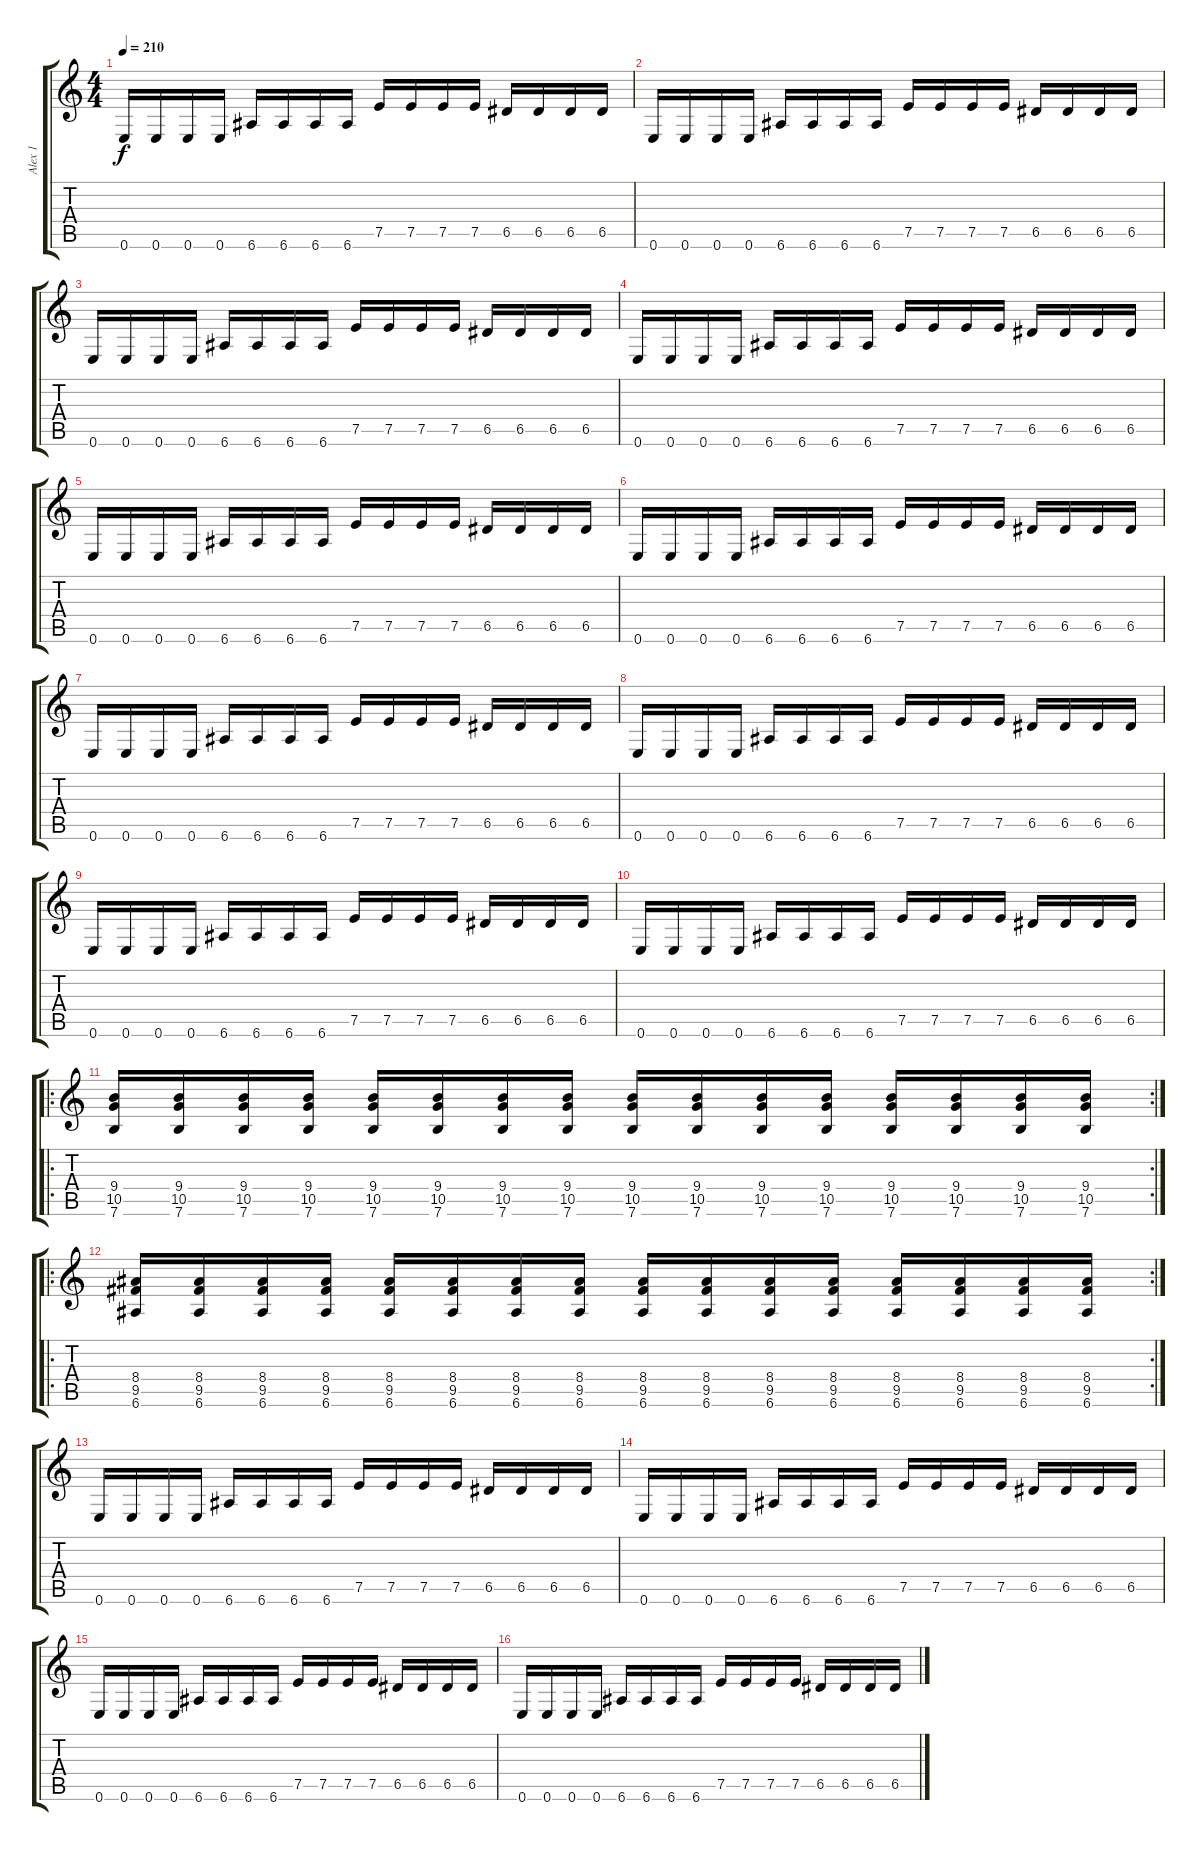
\track ("Alex 1" "Alex 1") {instrument distortionguitar}
\staff {score tabs}
\tuning (E4 B3 G3 D3 A2 E2) {hide}
\ts (4 4)
\tempo 210
\clef g2
\ks c
0.6.16{dy f} 0.6.16 0.6.16 0.6.16 6.6.16 6.6.16 6.6.16 6.6.16 7.5.16 7.5.16 7.5.16 7.5.16 6.5.16 6.5.16 6.5.16 6.5.16 |
0.6.16 0.6.16 0.6.16 0.6.16 6.6.16 6.6.16 6.6.16 6.6.16 7.5.16 7.5.16 7.5.16 7.5.16 6.5.16 6.5.16 6.5.16 6.5.16 |
0.6.16 0.6.16 0.6.16 0.6.16 6.6.16 6.6.16 6.6.16 6.6.16 7.5.16 7.5.16 7.5.16 7.5.16 6.5.16 6.5.16 6.5.16 6.5.16 |
0.6.16 0.6.16 0.6.16 0.6.16 6.6.16 6.6.16 6.6.16 6.6.16 7.5.16 7.5.16 7.5.16 7.5.16 6.5.16 6.5.16 6.5.16 6.5.16 |
0.6.16 0.6.16 0.6.16 0.6.16 6.6.16 6.6.16 6.6.16 6.6.16 7.5.16 7.5.16 7.5.16 7.5.16 6.5.16 6.5.16 6.5.16 6.5.16 |
0.6.16 0.6.16 0.6.16 0.6.16 6.6.16 6.6.16 6.6.16 6.6.16 7.5.16 7.5.16 7.5.16 7.5.16 6.5.16 6.5.16 6.5.16 6.5.16 |
0.6.16 0.6.16 0.6.16 0.6.16 6.6.16 6.6.16 6.6.16 6.6.16 7.5.16 7.5.16 7.5.16 7.5.16 6.5.16 6.5.16 6.5.16 6.5.16 |
0.6.16 0.6.16 0.6.16 0.6.16 6.6.16 6.6.16 6.6.16 6.6.16 7.5.16 7.5.16 7.5.16 7.5.16 6.5.16 6.5.16 6.5.16 6.5.16 |
0.6.16 0.6.16 0.6.16 0.6.16 6.6.16 6.6.16 6.6.16 6.6.16 7.5.16 7.5.16 7.5.16 7.5.16 6.5.16 6.5.16 6.5.16 6.5.16 |
0.6.16 0.6.16 0.6.16 0.6.16 6.6.16 6.6.16 6.6.16 6.6.16 7.5.16 7.5.16 7.5.16 7.5.16 6.5.16 6.5.16 6.5.16 6.5.16 |
\ro
\rc 2
(9.4 10.5 7.6).16 (9.4 10.5 7.6).16 (9.4 10.5 7.6).16 (9.4 10.5 7.6).16 (9.4 10.5 7.6).16 (9.4 10.5 7.6).16 (9.4 10.5 7.6).16 (9.4 10.5 7.6).16 (9.4 10.5 7.6).16 (9.4 10.5 7.6).16 (9.4 10.5 7.6).16 (9.4 10.5 7.6).16 (9.4 10.5 7.6).16 (9.4 10.5 7.6).16 (9.4 10.5 7.6).16 (9.4 10.5 7.6).16 |
\ro
\rc 2
(8.4 9.5 6.6).16 (8.4 9.5 6.6).16 (8.4 9.5 6.6).16 (8.4 9.5 6.6).16 (8.4 9.5 6.6).16 (8.4 9.5 6.6).16 (8.4 9.5 6.6).16 (8.4 9.5 6.6).16 (8.4 9.5 6.6).16 (8.4 9.5 6.6).16 (8.4 9.5 6.6).16 (8.4 9.5 6.6).16 (8.4 9.5 6.6).16 (8.4 9.5 6.6).16 (8.4 9.5 6.6).16 (8.4 9.5 6.6).16 |
0.6.16 0.6.16 0.6.16 0.6.16 6.6.16 6.6.16 6.6.16 6.6.16 7.5.16 7.5.16 7.5.16 7.5.16 6.5.16 6.5.16 6.5.16 6.5.16 |
0.6.16 0.6.16 0.6.16 0.6.16 6.6.16 6.6.16 6.6.16 6.6.16 7.5.16 7.5.16 7.5.16 7.5.16 6.5.16 6.5.16 6.5.16 6.5.16 |
0.6.16 0.6.16 0.6.16 0.6.16 6.6.16 6.6.16 6.6.16 6.6.16 7.5.16 7.5.16 7.5.16 7.5.16 6.5.16 6.5.16 6.5.16 6.5.16 |
0.6.16 0.6.16 0.6.16 0.6.16 6.6.16 6.6.16 6.6.16 6.6.16 7.5.16 7.5.16 7.5.16 7.5.16 6.5.16 6.5.16 6.5.16 6.5.16
